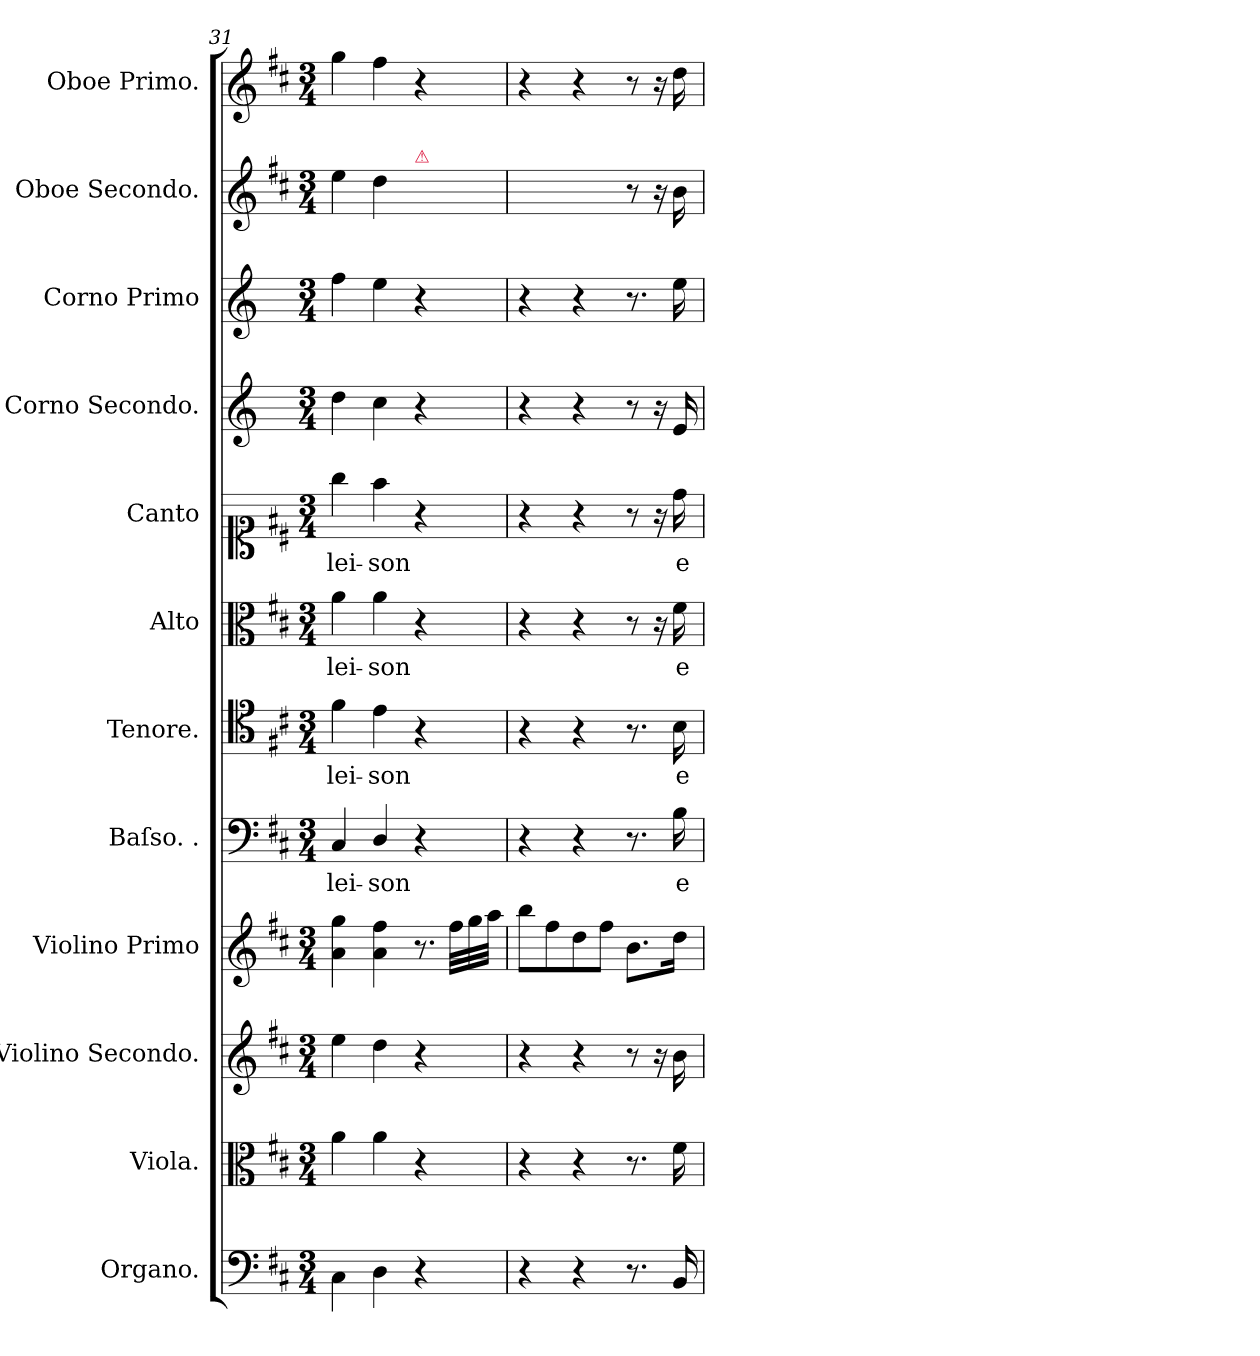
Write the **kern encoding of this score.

**kern	**kern	**kern	**kern	**kern	**text	**kern	**text	**kern	**text	**kern	**text	**kern	**kern	**kern	**kern
*part12	*part11	*part10	*part9	*part8	*part8	*part7	*part7	*part6	*part6	*part5	*part5	*part4	*part3	*part2	*part1
*staff12	*staff11	*staff10	*staff9	*staff8	*staff8	*staff7	*staff7	*staff6	*staff6	*staff5	*staff5	*staff4	*staff3	*staff2	*staff1
*I"Organo.	*I"Viola.	*I"Violino Secondo.	*I"Violino Primo	*I"Baſso. .	*	*I"Tenore.	*	*I"Alto	*	*I"Canto	*	*I"Corno Secondo.	*I"Corno Primo	*I"Oboe Secondo.	*I"Oboe Primo.
*I'org	*I'vla	*I'vl 2	*I'vl 1	*I'B	*	*I'T	*	*I'A	*	*	*	*I'cor 2	*I'cor 1	*I'ob 2	*I'ob 1
*clefF4	*clefC3	*clefG2	*clefG2	*clefF4	*	*clefC4	*	*clefC3	*	*clefC1	*	*clefG2	*clefG2	*clefG2	*clefG2
*	*	*	*	*	*	*	*	*	*	*	*	*ITrd6c10	*ITrd6c10	*	*
*k[f#c#]	*k[f#c#]	*k[f#c#]	*k[f#c#]	*k[f#c#]	*	*k[f#c#]	*	*k[f#c#]	*	*k[f#c#]	*	*k[f#c#]	*k[f#c#]	*k[f#c#]	*k[f#c#]
*M3/4	*M3/4	*M3/4	*M3/4	*M3/4	*	*M3/4	*	*M3/4	*	*M3/4	*	*M3/4	*M3/4	*M3/4	*M3/4
=31	=31	=31	=31	=31	=31	=31	=31	=31	=31	=31	=31	=31	=31	=31	=31
!	!	!	!	!	!	!	!	!	!LO:LY:i	!	!	!	!	!	!
4C#\	4a\	4ee\	4a\ 4gg\	4C#/	-lei-	4f#\	-lei-	4a\	-lei-	4gg\	-lei-	4e\	4g\	4ee\	4gg\
!	!	!	!	!	!	!	!	!	!LO:LY:i	!	!	!	!	!	!
4D\	4a\	4dd\	4a\ 4ff#\	4D/	-son	4e\	-son	4a\	-son	4ff#\	-son	4d\	4f#\	4dd\	4ff#\
!	!	!	!	!	!	!	!	!	!	!	!	!	!	!LO:TX:a:color=crimson:t=⚠	!
4r	4r	4r	8.r	4r	.	4r	.	4r	.	4r	.	4r	4r	4ryy	4r
*	*	*	*Xtuplet	*	*	*	*	*	*	*	*	*	*	*	*
.	.	.	48ff#\LLL	.	.	.	.	.	.	.	.	.	.	.	.
.	.	.	48gg\	.	.	.	.	.	.	.	.	.	.	.	.
.	.	.	48aa\JJJ	.	.	.	.	.	.	.	.	.	.	.	.
=32	=32	=32	=32	=32	=32	=32	=32	=32	=32	=32	=32	=32	=32	=32	=32
4r	4r	4r	8bb\L	4r	.	4r	.	4r	.	4r	.	4r	4r	4ryy	4r
.	.	.	8ff#\	.	.	.	.	.	.	.	.	.	.	.	.
4r	4r	4r	8dd\	4r	.	4r	.	4r	.	4r	.	4r	4r	4ryy	4r
.	.	.	8ff#\J	.	.	.	.	.	.	.	.	.	.	.	.
8.r	8.r	8r	8.b\L	8.r	.	8.r	.	8r	.	8r	.	8r	8.r	8r	8r
.	.	16r	.	.	.	.	.	16r	.	16r	.	16r	.	16r	16r
!	!	!	!	!	!LO:LY:i	!	!LO:LY:i	!	!LO:LY:i	!	!LO:LY:i	!	!	!	!
16BB/	16f#\	16b\	16dd\Jk	16B\	e-	16B\	e-	16f#\	e-	16dd\	e-	16F#/	16f#\	16b\	16dd\
=	=	=	=	=	=	=	=	=	=	=	=	=	=	=	=
*-	*-	*-	*-	*-	*-	*-	*-	*-	*-	*-	*-	*-	*-	*-	*-
